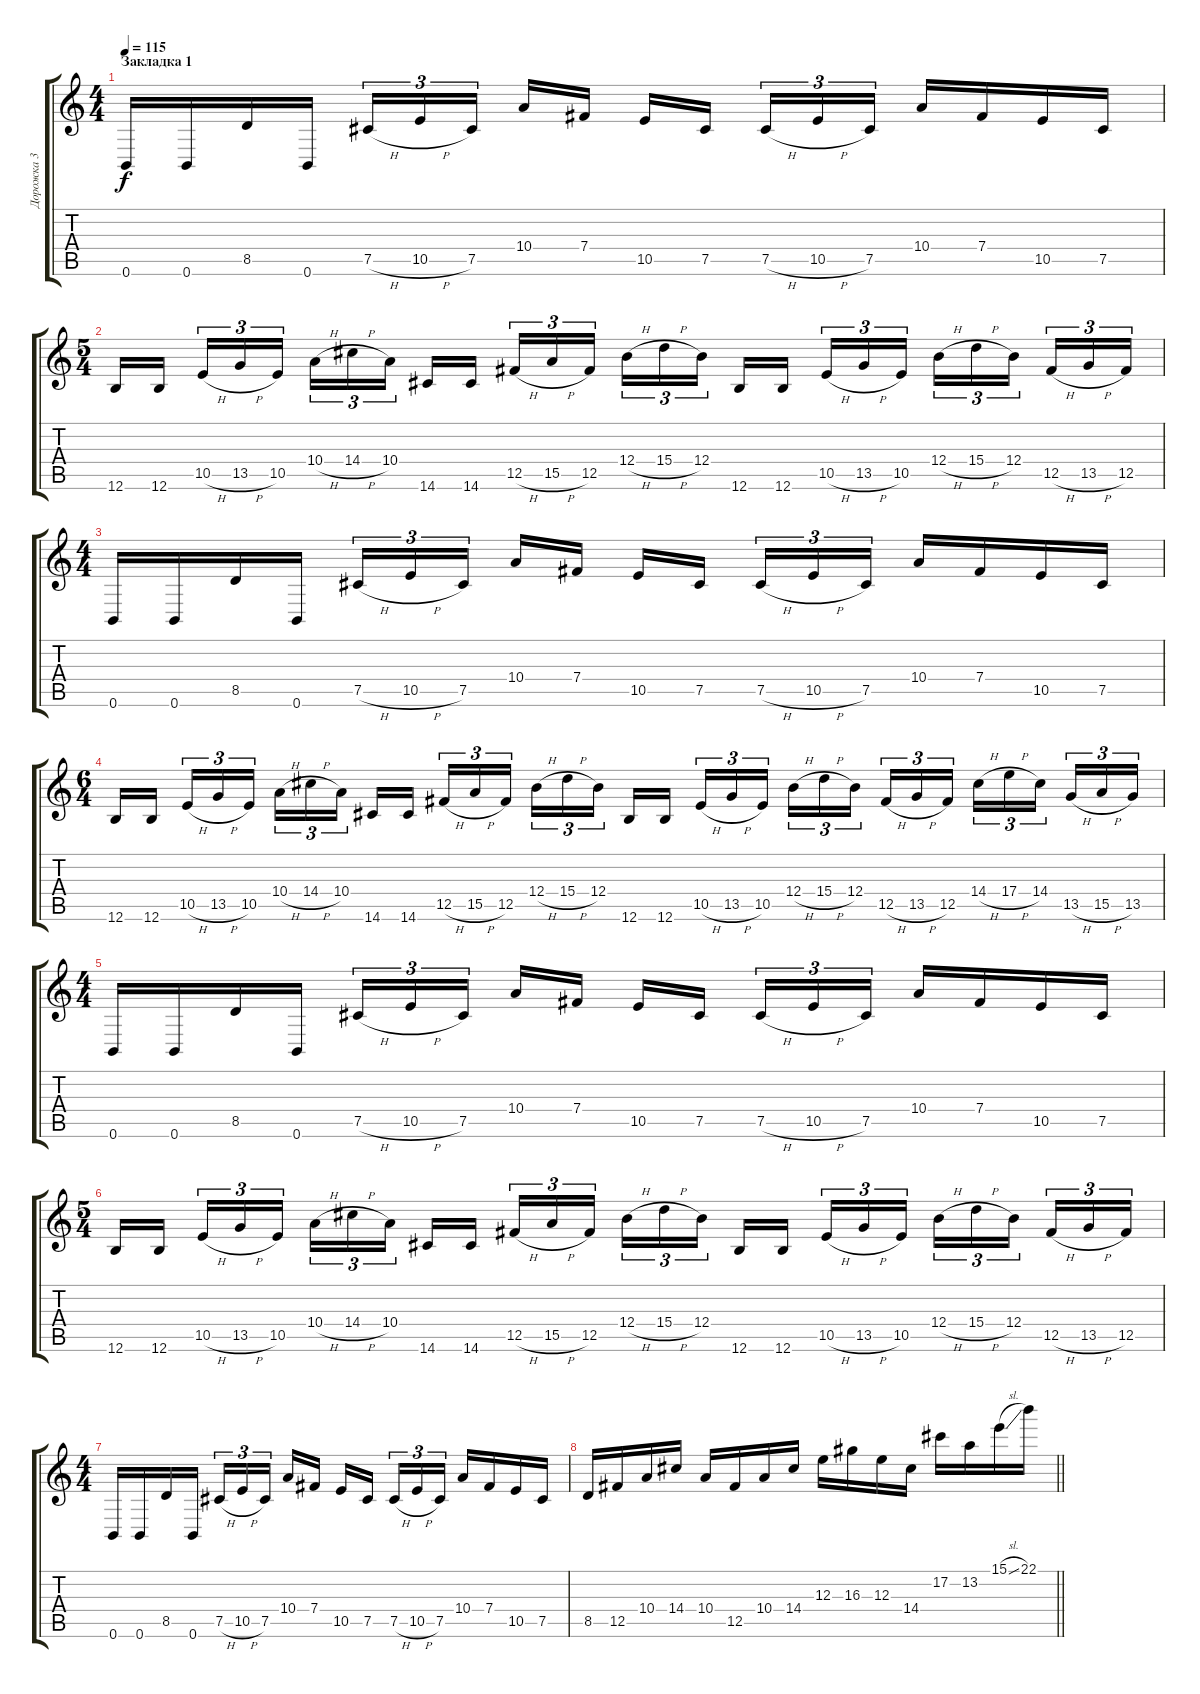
\track ("Дорожка 3" "Дорожка 3") {instrument distortionguitar}
\staff {score tabs}
\tuning (Db4 Ab3 E3 B2 Gb2 B1) {hide}
\ts (4 4)
\section ("" "Закладка 1")
\tempo 115
\clef g2
\ks c
0.6.16{dy f} 0.6.16 8.5.16 0.6.16 7.5{h}.16{tu (3 2)} 10.5{h}.16{tu (3 2)} 7.5.16{tu (3 2) beam splitsecondary} 10.4.16 7.4.16 10.5.16 7.5.16{beam splitsecondary} 7.5{h}.16{tu (3 2)} 10.5{h}.16{tu (3 2)} 7.5.16{tu (3 2)} 10.4.16 7.4.16 10.5.16 7.5.16 |
\ts (5 4)
12.6.16 12.6.16{beam splitsecondary} 10.5{h}.16{tu (3 2)} 13.5{h}.16{tu (3 2)} 10.5.16{tu (3 2)} 10.4{h}.16{tu (3 2)} 14.4{h}.16{tu (3 2)} 10.4.16{tu (3 2) beam splitsecondary} 14.6.16 14.6.16 12.5{h}.16{tu (3 2)} 15.5{h}.16{tu (3 2)} 12.5.16{tu (3 2) beam splitsecondary} 12.4{h}.16{tu (3 2)} 15.4{h}.16{tu (3 2)} 12.4.16{tu (3 2)} 12.6.16 12.6.16{beam splitsecondary} 10.5{h}.16{tu (3 2)} 13.5{h}.16{tu (3 2)} 10.5.16{tu (3 2)} 12.4{h}.16{tu (3 2)} 15.4{h}.16{tu (3 2)} 12.4.16{tu (3 2) beam splitsecondary} 12.5{h}.16{tu (3 2)} 13.5{h}.16{tu (3 2)} 12.5.16{tu (3 2)} |
\ts (4 4)
0.6.16 0.6.16 8.5.16 0.6.16 7.5{h}.16{tu (3 2)} 10.5{h}.16{tu (3 2)} 7.5.16{tu (3 2) beam splitsecondary} 10.4.16 7.4.16 10.5.16 7.5.16{beam splitsecondary} 7.5{h}.16{tu (3 2)} 10.5{h}.16{tu (3 2)} 7.5.16{tu (3 2)} 10.4.16 7.4.16 10.5.16 7.5.16 |
\ts (6 4)
12.6.16 12.6.16{beam splitsecondary} 10.5{h}.16{tu (3 2)} 13.5{h}.16{tu (3 2)} 10.5.16{tu (3 2) beam splitsecondary} 10.4{h}.16{tu (3 2)} 14.4{h}.16{tu (3 2)} 10.4.16{tu (3 2) beam splitsecondary} 14.6.16 14.6.16{beam splitsecondary} 12.5{h}.16{tu (3 2)} 15.5{h}.16{tu (3 2)} 12.5.16{tu (3 2) beam splitsecondary} 12.4{h}.16{tu (3 2)} 15.4{h}.16{tu (3 2)} 12.4.16{tu (3 2)} 12.6.16 12.6.16{beam splitsecondary} 10.5{h}.16{tu (3 2)} 13.5{h}.16{tu (3 2)} 10.5.16{tu (3 2) beam splitsecondary} 12.4{h}.16{tu (3 2)} 15.4{h}.16{tu (3 2)} 12.4.16{tu (3 2) beam splitsecondary} 12.5{h}.16{tu (3 2)} 13.5{h}.16{tu (3 2)} 12.5.16{tu (3 2) beam splitsecondary} 14.4{h}.16{tu (3 2)} 17.4{h}.16{tu (3 2)} 14.4.16{tu (3 2) beam splitsecondary} 13.5{h}.16{tu (3 2)} 15.5{h}.16{tu (3 2)} 13.5.16{tu (3 2)} |
\ts (4 4)
0.6.16 0.6.16 8.5.16 0.6.16 7.5{h}.16{tu (3 2)} 10.5{h}.16{tu (3 2)} 7.5.16{tu (3 2) beam splitsecondary} 10.4.16 7.4.16 10.5.16 7.5.16{beam splitsecondary} 7.5{h}.16{tu (3 2)} 10.5{h}.16{tu (3 2)} 7.5.16{tu (3 2)} 10.4.16 7.4.16 10.5.16 7.5.16 |
\ts (5 4)
12.6.16 12.6.16{beam splitsecondary} 10.5{h}.16{tu (3 2)} 13.5{h}.16{tu (3 2)} 10.5.16{tu (3 2)} 10.4{h}.16{tu (3 2)} 14.4{h}.16{tu (3 2)} 10.4.16{tu (3 2) beam splitsecondary} 14.6.16 14.6.16 12.5{h}.16{tu (3 2)} 15.5{h}.16{tu (3 2)} 12.5.16{tu (3 2) beam splitsecondary} 12.4{h}.16{tu (3 2)} 15.4{h}.16{tu (3 2)} 12.4.16{tu (3 2)} 12.6.16 12.6.16{beam splitsecondary} 10.5{h}.16{tu (3 2)} 13.5{h}.16{tu (3 2)} 10.5.16{tu (3 2)} 12.4{h}.16{tu (3 2)} 15.4{h}.16{tu (3 2)} 12.4.16{tu (3 2) beam splitsecondary} 12.5{h}.16{tu (3 2)} 13.5{h}.16{tu (3 2)} 12.5.16{tu (3 2)} |
\ts (4 4)
0.6.16 0.6.16 8.5.16 0.6.16 7.5{h}.16{tu (3 2)} 10.5{h}.16{tu (3 2)} 7.5.16{tu (3 2) beam splitsecondary} 10.4.16 7.4.16 10.5.16 7.5.16{beam splitsecondary} 7.5{h}.16{tu (3 2)} 10.5{h}.16{tu (3 2)} 7.5.16{tu (3 2)} 10.4.16 7.4.16 10.5.16 7.5.16 |
\barLineRight lightlight
8.5.16 12.5.16 10.4.16 14.4.16 10.4.16 12.5.16 10.4.16 14.4.16 12.3.16 16.3.16 12.3.16 14.4.16 17.2.16 13.2.16 15.1{sl}.16 22.1.16
